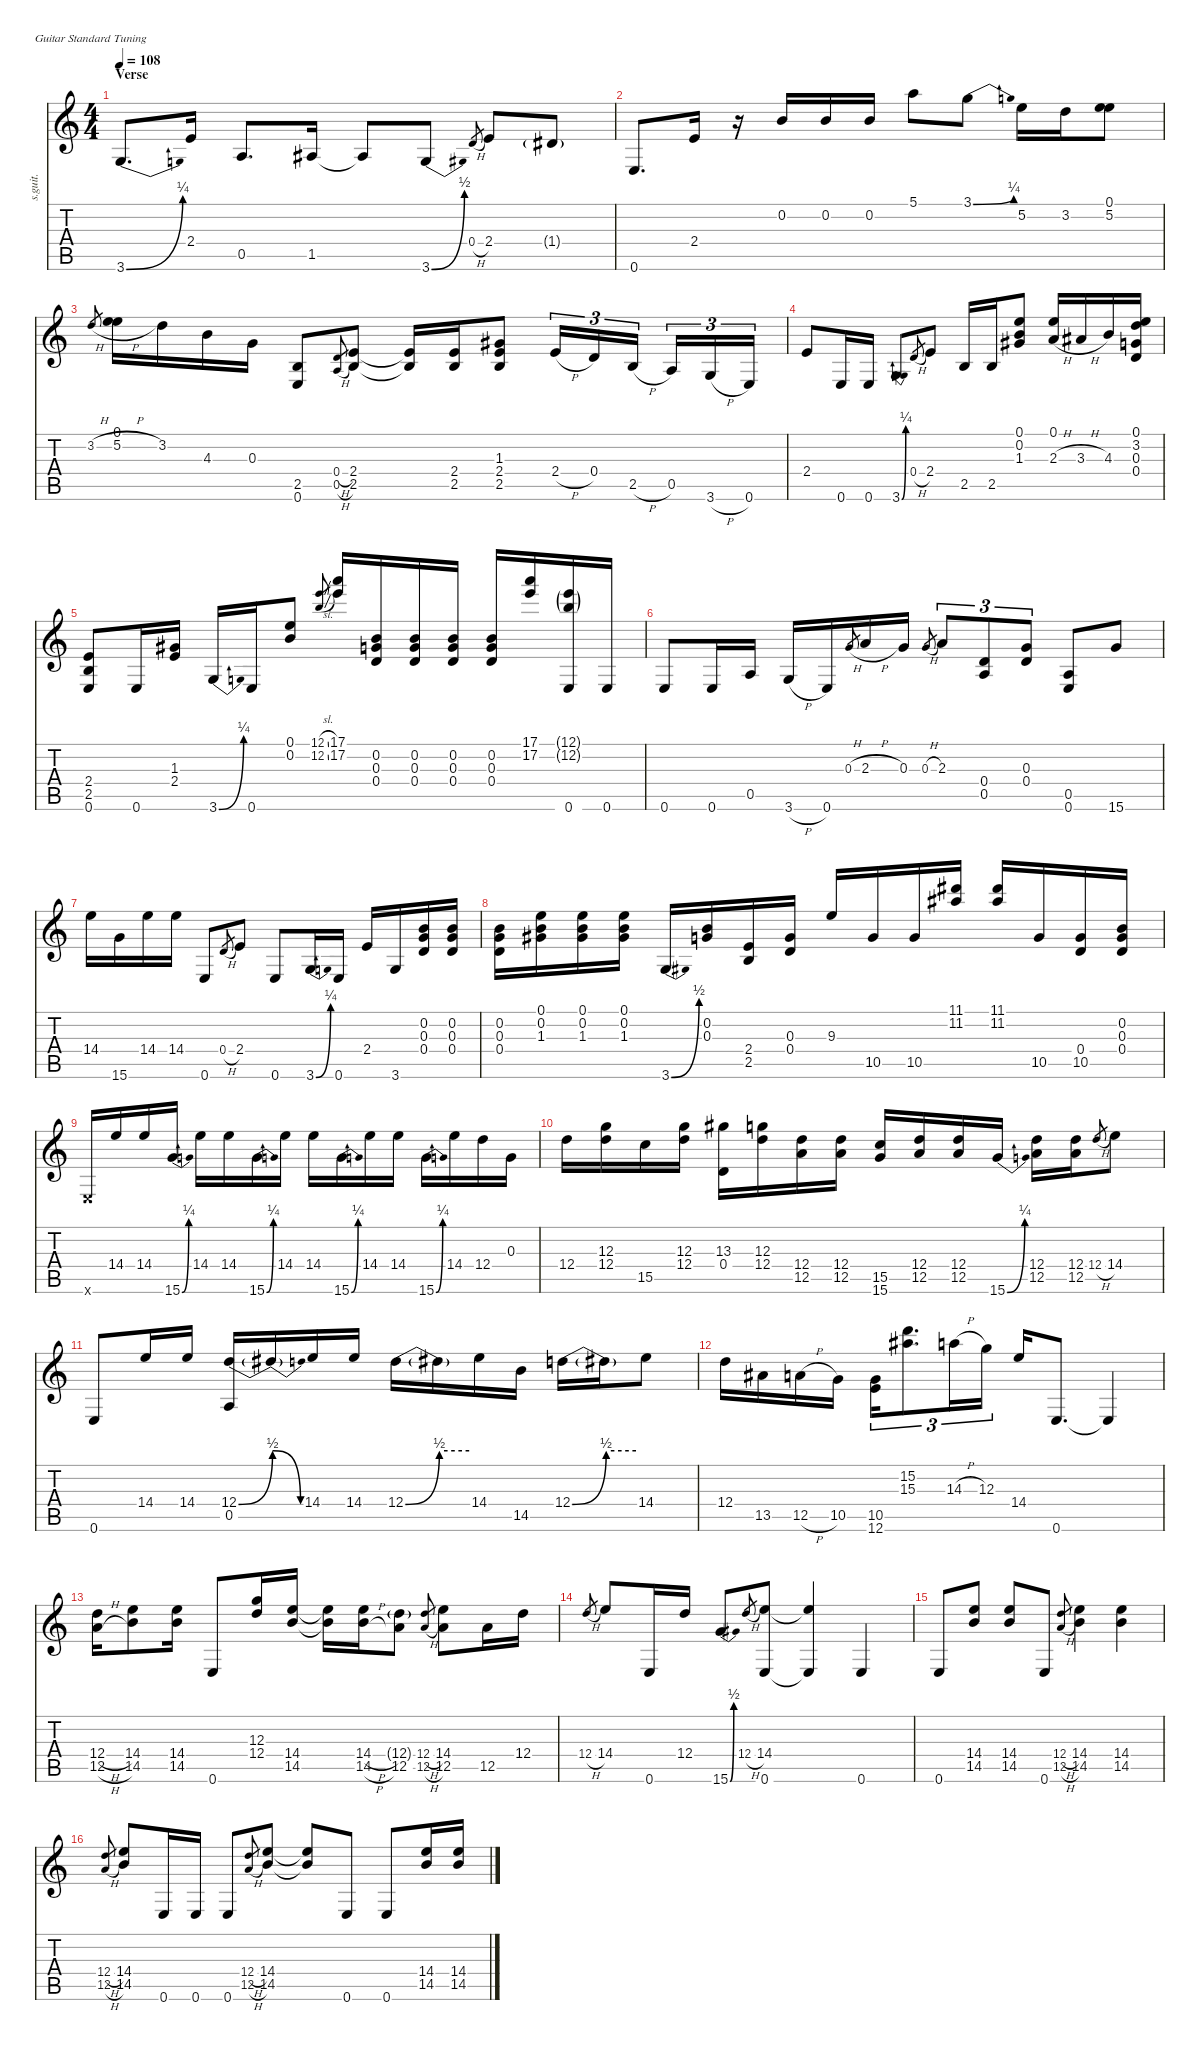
\defaultSystemsLayout 4
\hideDynamics
\bracketExtendMode nobrackets
\otherSystemsTrackNameOrientation horizontal
\track ("Overdub" "s.guit.") {instrument acousticguitarsteel}
\staff {score tabs}
\tuning (E4 B3 G3 D3 A2 E2)
\ts (4 4)
\section ("" "Verse")
\tempo 108
\clef g2
\ks c
3.6{be (bend 0 0 39.999998399999996 1)}.8{d dy f beam Up} 2.4.16{beam Up} 0.5.8{d beam Up} 1.5{acc #}.16{beam Up} 1.5{t acc #}.8{beam Up} 3.6{be (bend 0 0 30 2)}.8{beam Up} 0.4{h}.8{gr dy mp beam Up} 2.4.8{dy f beam Up} 1.4{g acc #}.8{dy mf beam Up} |
0.6.8{d dy f beam Up} 2.4.16{beam Up} r.16{beam Up} 0.2.16{beam Up} 0.2.16{beam Up} 0.2.16{beam Up} 5.1.8{beam Down} 3.1{be (bend 0 0 30 1)}.8{beam Down} 5.2.16{beam Down} 3.2.16{beam Down} (0.1 5.2).8{beam Down} |
3.2{h}.8{gr dy mf beam Up} (0.1 5.2{h}).16{dy ff beam Down} 3.2.16{dy f beam Down} 4.3.16{beam Down} 0.3.16{beam Down} (2.5 0.6).8{beam Up} (0.4{h} 0.5{h}).8{gr dy mf beam Up} (2.4 2.5).8{dy ff beam Up} (2.4{t} 2.5{t}).16{dy f beam Up} (2.4 2.5).16{beam Up} (1.3{acc #} 2.4 2.5).8{beam Up} 2.4{h}.16{tu (3 2) beam Up} 0.4.16{tu (3 2) beam Up} 2.5{h}.16{tu (3 2) beam Up} 0.5.16{tu (3 2) beam Up} 3.6{h}.16{tu (3 2) beam Up} 0.6.16{tu (3 2) beam Up} |
2.4.8{dy ff beam Up} 0.6.16{dy f beam Up} 0.6.16{beam Up} 3.6{be (bend 0 0 30 1)}.8{beam Up} 0.4{h}.8{gr dy mf beam Up} 2.4.8{dy ff beam Up} 2.5.16{dy f beam Up} 2.5.16{beam Up} (0.1 0.2 1.3{acc #}).8{beam Up} (0.1 2.3{h}).16{beam Up} 3.3{h acc #}.16{beam Up} 4.3.16{beam Up} (0.1 3.2 0.3 0.4).16{beam Up} |
(2.4 2.5 0.6).8{beam Up} 0.6.16{beam Up} (1.3{acc #} 2.4).16{beam Up} 3.6{be (bend 0 0 30 1)}.16{beam Up} 0.6.16{dy mf beam Up} (0.1 0.2).8{dy ff beam Up} (12.1{sl} 12.2{sl}).8{gr dy mf beam Up} (17.1 17.2).16{dy ff beam Up} (0.2 0.3 0.4).16{dy f beam Up} (0.2 0.3 0.4).16{beam Up} (0.2 0.3 0.4).16{beam Up} (0.2 0.3 0.4).16{beam Up} (17.1 17.2).16{dy ff beam Up} (12.1{g} 12.2{g} 0.6).16{dy f beam Up} 0.6.16{beam Up} |
0.6.8{dy ff beam Up} 0.6.16{dy f beam Up} 0.5.16{beam Up} 3.6{h}.16{dy ff beam Up} 0.6.16{dy f beam Up} 0.3{h}.8{gr dy mf beam Up} 2.3{h}.16{dy ff beam Up} 0.3.16{dy f beam Up} 0.3{h}.8{gr dy mp beam Up} 2.3.8{tu (3 2) dy f beam Up} (0.4 0.5).8{tu (3 2) beam Up} (0.3 0.4).8{tu (3 2) beam Up} (0.5 0.6).8{beam Up} 15.6.8{beam Up} |
14.4.16{dy ff beam Down} 15.6.16{dy f beam Down} 14.4.16{beam Down} 14.4.16{beam Down} 0.6.8{beam Up} 0.4{h}.8{gr dy mf beam Up} 2.4.8{dy ff beam Up} 0.6.8{dy f beam Up} 3.6{be (bend 0 0 30 1)}.16{beam Up} 0.6.16{dy mf beam Up} 2.4.16{dy f beam Up} 3.6.16{beam Up} (0.2 0.3 0.4).16{beam Up} (0.2 0.3 0.4).16{beam Up} |
(0.2 0.3 0.4).16{beam Down} (0.1 0.2 1.3{acc #}).16{beam Down} (0.1 0.2 1.3{acc #}).16{beam Down} (0.1 0.2 1.3{acc #}).16{beam Down} 3.6{be (bend 0 0 30 2)}.16{beam Up} (0.2 0.3).16{beam Up} (2.4 2.5).16{beam Up} (0.3 0.4).16{beam Up} 9.3.16{beam Up} 10.5.16{beam Up} 10.5.16{beam Up} (11.1{acc #} 11.2{acc #}).16{beam Up} (11.1{acc #} 11.2{acc #}).16{beam Up} 10.5.16{beam Up} (0.4 10.5).16{beam Up} (0.2 0.3 0.4).16{beam Up} |
0.6{x}.16{beam Up} 14.4.16{beam Up} 14.4.16{beam Up} 15.6{be (bend 0 0 30 1)}.16{dy ff beam Up} 14.4.16{dy f beam Down} 14.4.16{beam Down} 15.6{be (bend 0 0 30 1)}.16{dy ff beam Down} 14.4.16{dy f beam Down} 14.4.16{beam Down} 15.6{be (bend 0 0 30 1)}.16{dy ff beam Down} 14.4.16{dy f beam Down} 14.4.16{beam Down} 15.6{be (bend 0 0 30 1)}.16{dy ff beam Down} 14.4.16{dy f beam Down} 12.4.16{beam Down} 0.3.16{beam Down} |
12.4.16{beam Down} (12.3 12.4).16{beam Down} 15.5.16{beam Down} (12.3 12.4).16{beam Down} (13.3{acc #} 0.4).16{beam Down} (12.3 12.4).16{beam Down} (12.4 12.5).16{beam Down} (12.4 12.5).16{beam Down} (15.5 15.6).16{beam Up} (12.4 12.5).16{beam Up} (12.4 12.5).16{beam Up} 15.6{be (bend 0 0 30 1)}.16{beam Up} (12.4 12.5).16{beam Down} (12.4 12.5).16{beam Down} 12.4{h}.8{gr dy mp beam Up} 14.4.8{dy f beam Down} |
0.6.8{beam Up} 14.4.16{beam Up} 14.4.16{beam Up} (12.4{be (bend 0 0 60 2)} 0.5).16{beam Up} 12.4{be (release 0 2 60 0) t}.16{beam Up} 14.4.16{beam Up} 14.4.16{beam Up} 12.4{be (bend 0 0 60 2)}.16{beam Down} 12.4{be (hold 0 2 60 2) t}.16{beam Down} 14.4.16{beam Down} 14.5.16{beam Down} 12.4{be (bend 0 0 60 2)}.16{beam Down} 12.4{be (hold 0 2 60 2) t}.16{beam Down} 14.4.8{beam Down} |
12.4.16{beam Down} 13.5{acc #}.16{beam Down} 12.5{h}.16{beam Down} 10.5.16{beam Down} (10.5 12.6).16{tu (3 2) beam Down} (15.2 15.3{acc #}).8{d tu (3 2) beam Down} 14.3{h}.16{tu (3 2) beam Down} 12.3.16{tu (3 2) beam Down} 14.4.16{beam Up} 0.6.8{d dy ff beam Up} 0.6{t}.4{dy f beam Up} |
(12.4{h} 12.5{h}).16{beam Down} (14.4 14.5).8{beam Down} (14.4 14.5).16{beam Down} 0.6.8{beam Up} (12.3 12.4).16{beam Up} (14.4 14.5).16{dy mf beam Up} (14.4{t} 14.5{t}).16{dy f beam Down} (14.4{h} 14.5{h}).16{beam Down} (12.4{g} 12.5).8{beam Down} (12.4{h} 12.5{h}).8{gr dy mp beam Up} (14.4 12.5).8{dy f beam Down} 12.5.16{beam Down} 12.4.16{beam Down} |
12.4{h}.8{gr dy mp beam Up} 14.4.8{dy f beam Up} 0.6.16{beam Up} 12.4.16{beam Up} 15.6{be (bend 0 0 30 2)}.8{beam Up} 12.4{h}.8{gr dy mp beam Up} (14.4 0.6).8{dy f beam Up} (14.4{t} 0.6{t}).4{beam Up} 0.6.4{beam Up} |
0.6.8{beam Up} (14.4 14.5).8{beam Up} (14.4 14.5).8{beam Up} 0.6.8{beam Up} (12.4{h} 12.5{h}).8{gr dy mp beam Up} (14.4 14.5).4{dy f beam Down} (14.4 14.5).4{beam Down} |
(12.4{h} 12.5{h}).8{gr dy mp beam Up} (14.4 14.5).8{dy f beam Up} 0.6.16{beam Up} 0.6.16{beam Up} 0.6.8{beam Up} (12.4{h} 12.5{h}).8{gr dy mp beam Up} (14.4 14.5).8{dy f beam Up} (14.4{t} 14.5{t}).8{beam Up} 0.6.8{beam Up} 0.6.8{beam Up} (14.4 14.5).16{beam Up} (14.4 14.5).16{beam Up}
